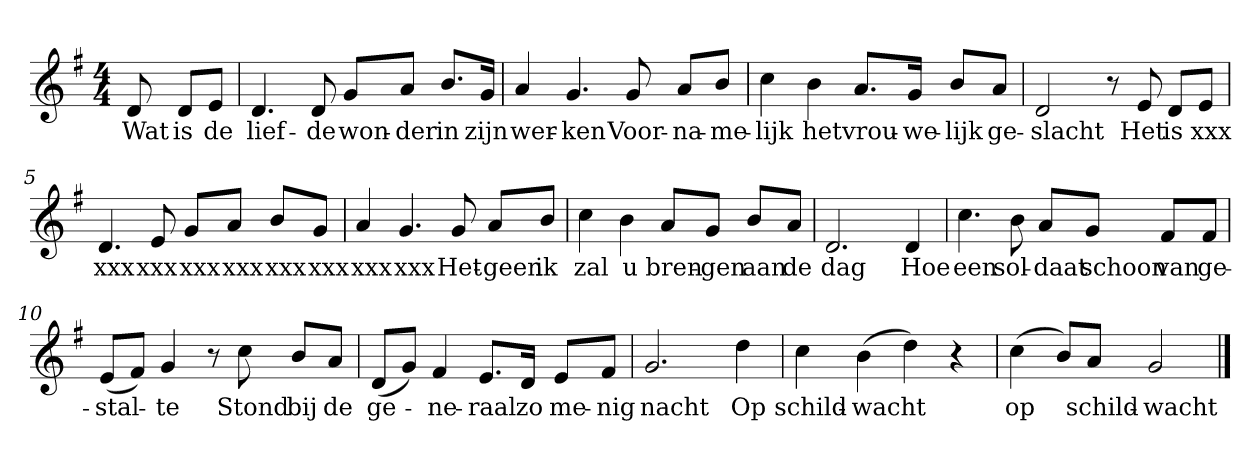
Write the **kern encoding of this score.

**kern	**text
*part1	*part1
*staff1	*staff1
*clefG2	*
*k[f#]	*
*G:	*
*M4/4	*
*MM120	*
=	=
8d	Wat
8d/L	is
8e/J	de
=1	=1
4.d	lief-
8d	-de
8g/L	won-
8a/J	-der
8.b/L	in
16g/Jk	zijn
=2	=2
4a	wer-
4.g	-ken
8g	Voor-
8a/L	-na-
8b/J	-me-
=3	=3
4cc	-lijk
4b	het
8.a/L	vrou-
16g/Jk	-we-
8b/L	-lijk
8a/J	ge-
=4	=4
2d	-slacht
8r	.
8e	Het
8d/L	is
8e/J	xxx
=5	=5
4.d	xxx
8e	xxx
8g/L	xxx
8a/J	xxx
8b/L	xxx
8g/J	xxx
=6	=6
4a	xxx
4.g	xxx
8g	Het-
8a/L	-geen
8b/J	ik
=7	=7
4cc	zal
4b	u
8a/L	bren-
8g/J	-gen
8b/L	aan
8a/J	de
=8	=8
2.d	dag
4d	Hoe
=9	=9
4.cc	een
8b	sol-
8a/L	-daat
8g/J	schoon
8f#/L	van
8f#/J	ge-
=10	=10
(8e/L	-stal-
8f#/J)	.
4g	-te
8r	.
8cc	Stond
8b/L	bij
8a/J	de
=11	=11
(8d/L	ge-
8g/J)	.
4f#	-ne-
8.e/L	-raal
16d/Jk	zo
8e/L	me-
8f#/J	-nig
=12	=12
2.g	nacht
4dd	Op
=13	=13
4cc	schild-
(4b	-wacht
4dd)	.
4r	.
=14	=14
(4cc	op
8b/L)	.
8a/J	schild-
2g	-wacht
==	==
*-	*-
